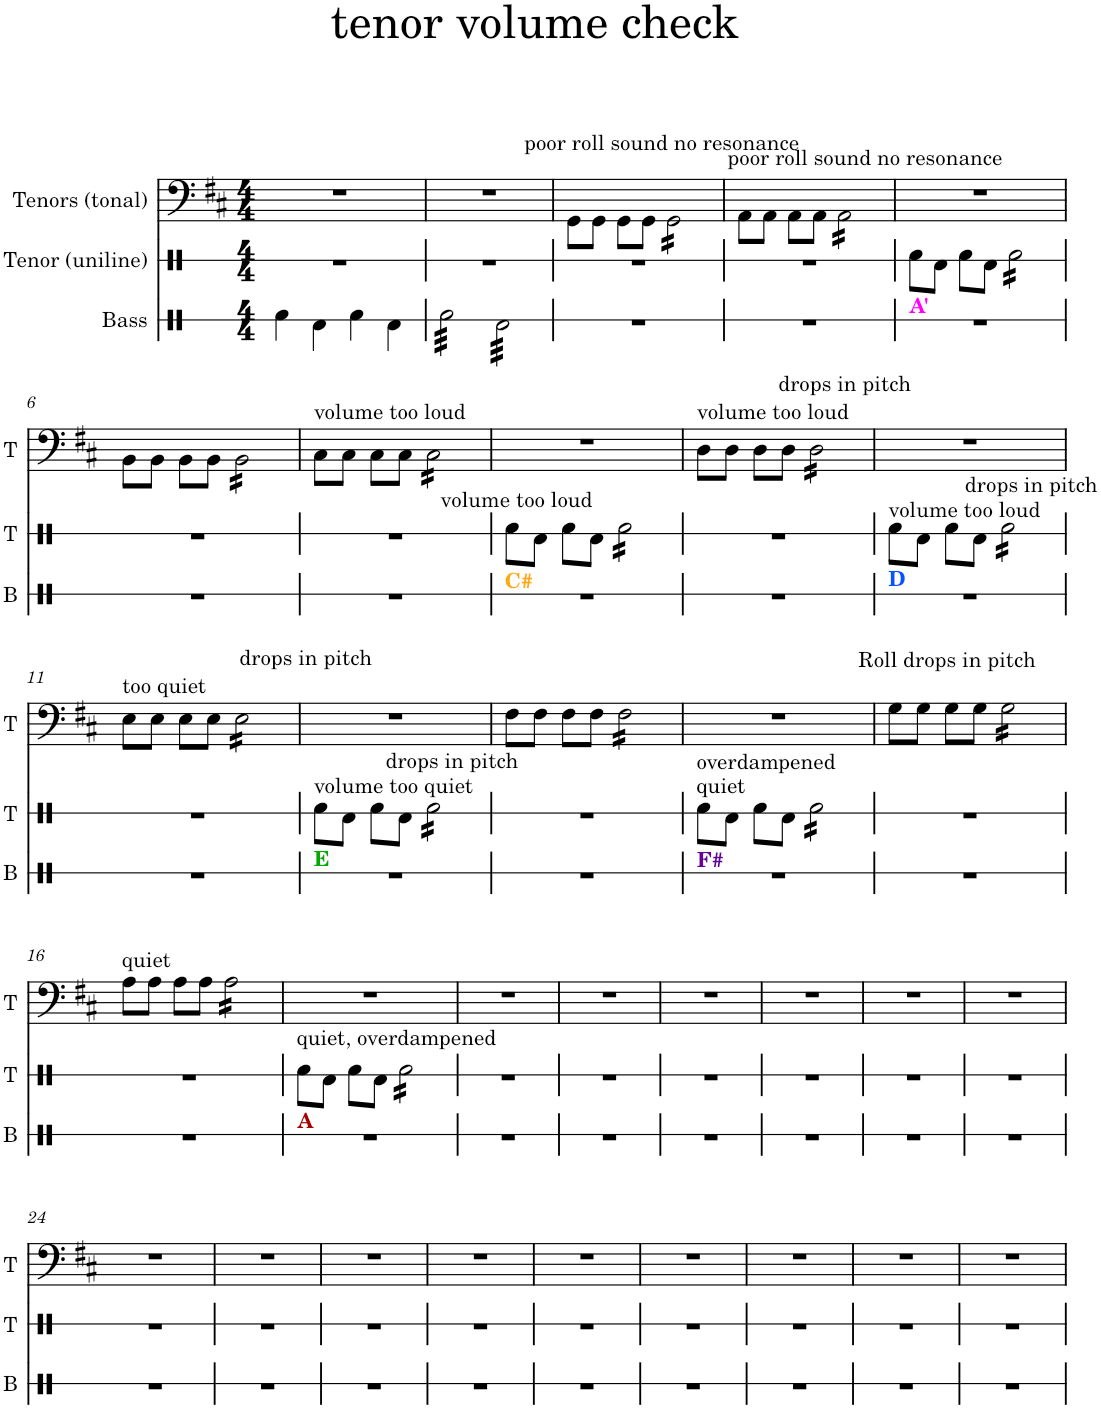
**kern	**kern	**kern
*part3	*part2	*part1
*staff3	*staff2	*staff1
*I"Bass	*I"Tenor (uniline)	*I"Tenors (tonal)
*I'B	*I'T	*I'T
*stria1	*stria1	*
*clefX	*clefX	*clefF4
*	*	*Trd1c2
*k[]	*k[]	*k[f#c#]
*M4/4	*M4/4	*M4/4
=1	=1	=1
4Rf\	1r	1r
4Rd\	.	.
4Rf\	.	.
4Rd\	.	.
=2	=2	=2
*tremolo	*	*
32Rf\LLL	1r	1r
32Rf\	.	.
32Rf\	.	.
32Rf\	.	.
32Rf\	.	.
32Rf\	.	.
32Rf\	.	.
32Rf\	.	.
32Rf\	.	.
32Rf\	.	.
32Rf\	.	.
32Rf\	.	.
32Rf\	.	.
32Rf\	.	.
32Rf\	.	.
32Rf\JJJ	.	.
32Rd\LLL	.	.
32Rd\	.	.
32Rd\	.	.
32Rd\	.	.
32Rd\	.	.
32Rd\	.	.
32Rd\	.	.
32Rd\	.	.
32Rd\	.	.
32Rd\	.	.
32Rd\	.	.
32Rd\	.	.
32Rd\	.	.
32Rd\	.	.
32Rd\	.	.
32Rd\JJJ	.	.
*Xtremolo	*	*
=3	=3	=3
1r	1r	8GG\L
.	.	8GG\J
.	.	8GG\L
.	.	8GG\J
!	!	!LO:TX:a:t=poor roll sound no resonance
*	*	*tremolo
.	.	16GG\LL
.	.	16GG\
.	.	16GG\
.	.	16GG\
.	.	16GG\
.	.	16GG\
.	.	16GG\
.	.	16GG\JJ
*	*	*Xtremolo
=4	=4	=4
1r	1r	8AA\L
.	.	8AA\J
.	.	8AA\L
.	.	8AA\J
!	!	!LO:TX:a:t=poor roll sound no resonance
*	*	*tremolo
.	.	16AA\LL
.	.	16AA\
.	.	16AA\
.	.	16AA\
.	.	16AA\
.	.	16AA\
.	.	16AA\
.	.	16AA\JJ
*	*	*Xtremolo
=5	=5	=5
!	!LO:TX:b:B:color=#FF00FF:t=A'	!
1r	8Rf\L	1r
.	8Rd\J	.
.	8Rf\L	.
.	8Rd\J	.
*	*tremolo	*
.	16Rf\LL	.
.	16Rf\	.
.	16Rf\	.
.	16Rf\	.
.	16Rf\	.
.	16Rf\	.
.	16Rf\	.
.	16Rf\JJ	.
*	*Xtremolo	*
!!LO:LB:g=z
=6	=6	=6
1r	1r	8BB\L
.	.	8BB\J
.	.	8BB\L
.	.	8BB\J
*	*	*tremolo
.	.	16BB\LL
.	.	16BB\
.	.	16BB\
.	.	16BB\
.	.	16BB\
.	.	16BB\
.	.	16BB\
.	.	16BB\JJ
*	*	*Xtremolo
=7	=7	=7
!	!	!LO:TX:a:t=volume too loud
1r	1r	8C#\L
.	.	8C#\J
.	.	8C#\L
.	.	8C#\J
*	*	*tremolo
.	.	16C#\LL
.	.	16C#\
.	.	16C#\
.	.	16C#\
.	.	16C#\
.	.	16C#\
.	.	16C#\
.	.	16C#\JJ
*	*	*Xtremolo
=8	=8	=8
!	!LO:TX:b:B:color=#FFAA00:t=C#	!
!	!LO:TX:a:t=volume too loud	!
1r	8Rf\L	1r
.	8Rd\J	.
.	8Rf\L	.
.	8Rd\J	.
*	*tremolo	*
.	16Rf\LL	.
.	16Rf\	.
.	16Rf\	.
.	16Rf\	.
.	16Rf\	.
.	16Rf\	.
.	16Rf\	.
.	16Rf\JJ	.
*	*Xtremolo	*
=9	=9	=9
!	!	!LO:TX:a:t=volume too loud
1r	1r	8D\L
.	.	8D\J
.	.	8D\L
.	.	8D\J
!	!	!LO:TX:a:t=drops in pitch
*	*	*tremolo
.	.	16D\LL
.	.	16D\
.	.	16D\
.	.	16D\
.	.	16D\
.	.	16D\
.	.	16D\
.	.	16D\JJ
*	*	*Xtremolo
=10	=10	=10
!	!LO:TX:b:B:color=#0055FF:t=D	!
!	!LO:TX:a:t=volume too loud	!
1r	8Rf\L	1r
.	8Rd\J	.
.	8Rf\L	.
.	8Rd\J	.
!	!LO:TX:a:t=drops in pitch	!
*	*tremolo	*
.	16Rf\LL	.
.	16Rf\	.
.	16Rf\	.
.	16Rf\	.
.	16Rf\	.
.	16Rf\	.
.	16Rf\	.
.	16Rf\JJ	.
*	*Xtremolo	*
!!LO:LB:g=z
=11	=11	=11
!	!	!LO:TX:a:t=too quiet
1r	1r	8E\L
.	.	8E\J
.	.	8E\L
.	.	8E\J
!	!	!LO:TX:a:t=drops in pitch
*	*	*tremolo
.	.	16E\LL
.	.	16E\
.	.	16E\
.	.	16E\
.	.	16E\
.	.	16E\
.	.	16E\
.	.	16E\JJ
*	*	*Xtremolo
=12	=12	=12
!	!LO:TX:b:B:color=#00AA00:t=E	!
!	!LO:TX:a:t=volume too quiet	!
1r	8Rf\L	1r
.	8Rd\J	.
.	8Rf\L	.
.	8Rd\J	.
!	!LO:TX:a:t=drops in pitch	!
*	*tremolo	*
.	16Rf\LL	.
.	16Rf\	.
.	16Rf\	.
.	16Rf\	.
.	16Rf\	.
.	16Rf\	.
.	16Rf\	.
.	16Rf\JJ	.
*	*Xtremolo	*
=13	=13	=13
1r	1r	8F#\L
.	.	8F#\J
.	.	8F#\L
.	.	8F#\J
*	*	*tremolo
.	.	16F#\LL
.	.	16F#\
.	.	16F#\
.	.	16F#\
.	.	16F#\
.	.	16F#\
.	.	16F#\
.	.	16F#\JJ
*	*	*Xtremolo
=14	=14	=14
!	!LO:TX:b:B:color=#69009E:t=F#	!
!	!LO:TX:a:t=quiet	!
!	!LO:TX:a:t=overdampened	!
1r	8Rf\L	1r
.	8Rd\J	.
.	8Rf\L	.
.	8Rd\J	.
*	*tremolo	*
.	16Rf\LL	.
.	16Rf\	.
.	16Rf\	.
.	16Rf\	.
.	16Rf\	.
.	16Rf\	.
.	16Rf\	.
.	16Rf\JJ	.
*	*Xtremolo	*
=15	=15	=15
1r	1r	8G\L
.	.	8G\J
.	.	8G\L
.	.	8G\J
!	!	!LO:TX:a:t=Roll drops in pitch
*	*	*tremolo
.	.	16G\LL
.	.	16G\
.	.	16G\
.	.	16G\
.	.	16G\
.	.	16G\
.	.	16G\
.	.	16G\JJ
*	*	*Xtremolo
!!LO:LB:g=z
=16	=16	=16
!	!	!LO:TX:a:t=quiet
1r	1r	8A\L
.	.	8A\J
.	.	8A\L
.	.	8A\J
*	*	*tremolo
.	.	16A\LL
.	.	16A\
.	.	16A\
.	.	16A\
.	.	16A\
.	.	16A\
.	.	16A\
.	.	16A\JJ
*	*	*Xtremolo
=17	=17	=17
!	!LO:TX:b:B:color=#AA0000:t=A	!
!	!LO:TX:a:t=quiet, overdampened	!
1r	8Rf\L	1r
.	8Rd\J	.
.	8Rf\L	.
.	8Rd\J	.
*	*tremolo	*
.	16Rf\LL	.
.	16Rf\	.
.	16Rf\	.
.	16Rf\	.
.	16Rf\	.
.	16Rf\	.
.	16Rf\	.
.	16Rf\JJ	.
*	*Xtremolo	*
=18	=18	=18
1r	1r	1r
=19	=19	=19
1r	1r	1r
=20	=20	=20
1r	1r	1r
=21	=21	=21
1r	1r	1r
=22	=22	=22
1r	1r	1r
=23	=23	=23
1r	1r	1r
!!LO:LB:g=z
=24	=24	=24
1r	1r	1r
=25	=25	=25
1r	1r	1r
=26	=26	=26
1r	1r	1r
=27	=27	=27
1r	1r	1r
=28	=28	=28
1r	1r	1r
=29	=29	=29
1r	1r	1r
=30	=30	=30
1r	1r	1r
=31	=31	=31
1r	1r	1r
=32	=32	=32
1r	1r	1r
=	=	=
*-	*-	*-
